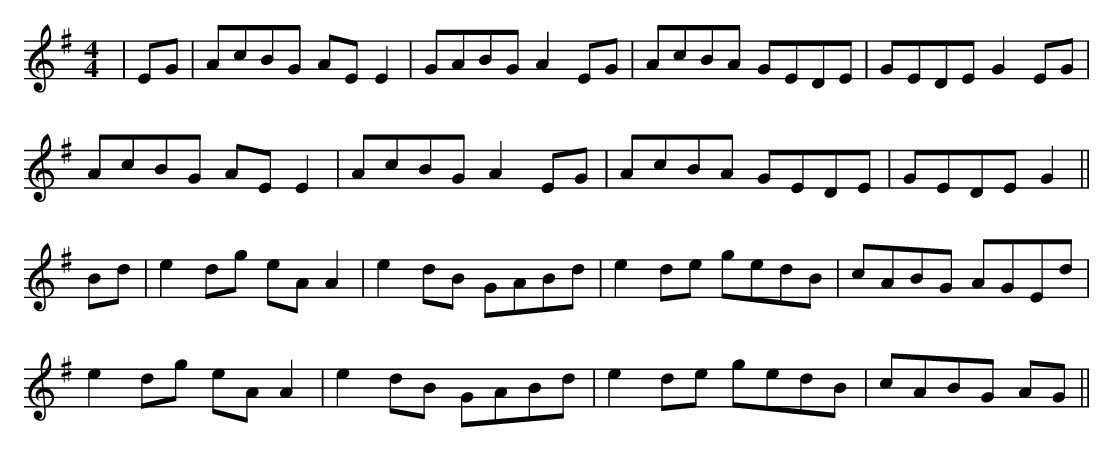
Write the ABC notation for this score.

X:1
M:4/4
K:Ador
|EG|AcBG AEE2|GABG A2EG|AcBA GEDE|GEDE G2EG|
AcBG AEE2|AcBG A2EG|AcBA GEDE|GEDE G2||
Bd|e2dg eAA2|e2dB GABd|e2de gedB|cABG AGEd|
e2dg eAA2|e2dB GABd|e2de gedB|cABG AG||
